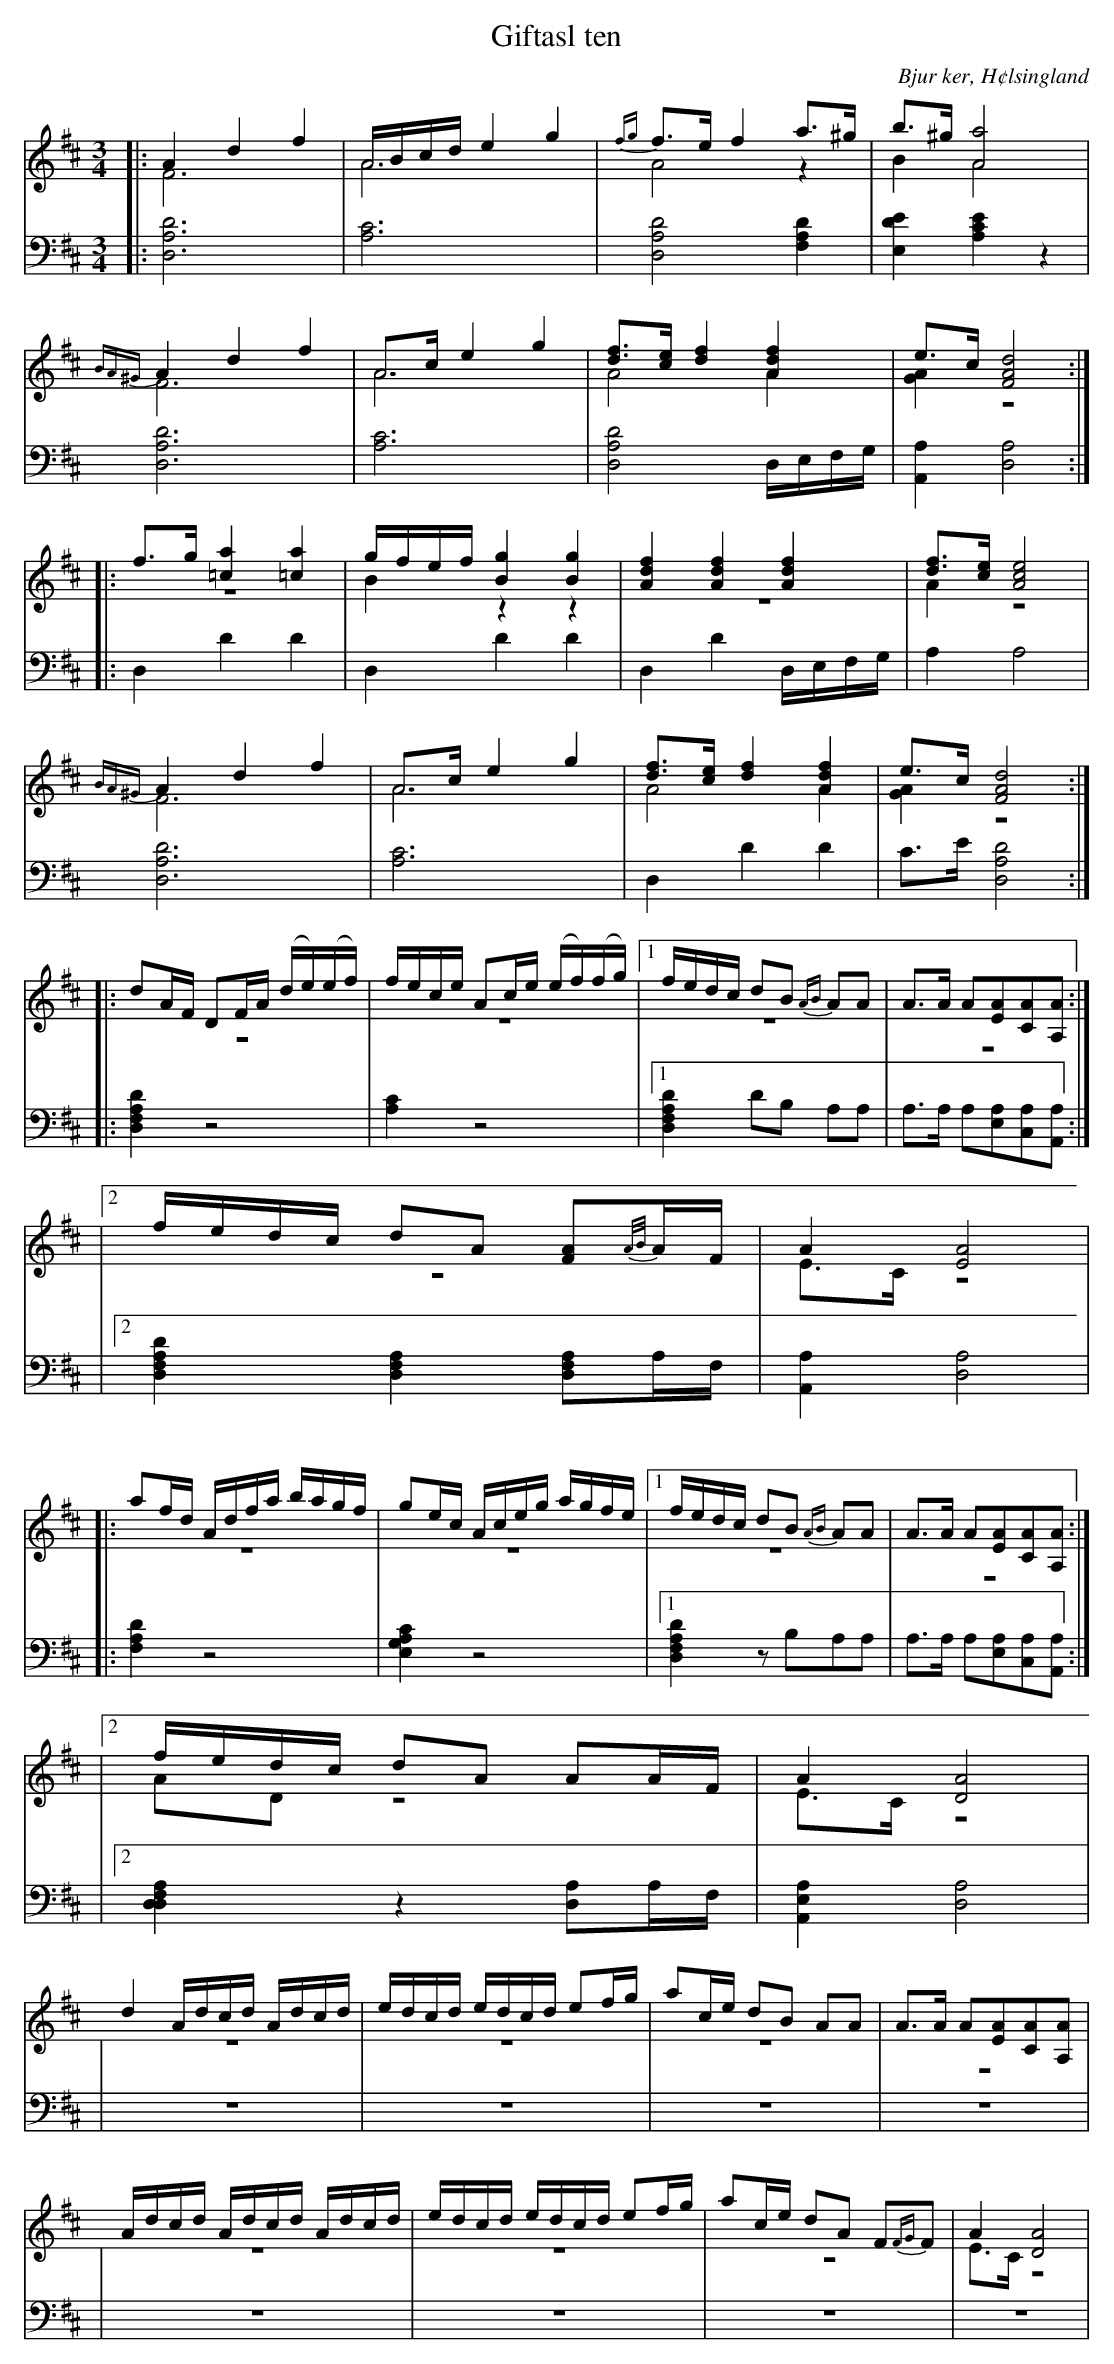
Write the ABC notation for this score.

X:1
T: Giftasl ten
O: Bjur ker, H¢lsingland
M: 3/4
L: 1/8
K: D
V:1
V:2 merge
V:3
V:1
|: A2 d2 f2|A/B/c/d/ e2 g2|{fg}f>e f2 a>^g |b>^g [A4a4]|
 {BA^G}A2 d2 f2|A>c e2 g2|[df]>[ce] [d2f2] [A2d2f2]| e>c [F4A4d4]:|
|:f>g [=c2a2] [=c2a2]|g/f/e/f/ [B2g2] [B2g2]|[A2d2f2] [A2d2f2] [A2d2f2] |[df]>[ce] [A4c4e4]|
{BA^G}A2 d2 f2|A>c e2 g2|[df]>[ce] [d2f2] [A2d2f2]| e>c [F4A4d4]:|
|:dA/F/ DF/A/ (d/e/)(e/f/)|f/e/c/e/ Ac/e/ (e/f/)(f/g/)|1 f/e/d/c/ dB {AB}AA|A>A A[EA][CA][A,A]:|
|2 f/e/d/c/ dA [FA]{A/B/}A/F/|A2 [E4A4]|
|:af/d/ A/d/f/a/ b/a/g/f/|ge/c/ A/c/e/g/ a/g/f/e/|1 f/e/d/c/ dB {AB}AA|A>A A[EA][CA][A,A]:|
|2 f/e/d/c/ dA AA/F/| A2 [D4A4]|
d2 A/d/c/d/ A/d/c/d/|e/d/c/d/ e/d/c/d/ ef/g/|ac/e/ dB AA|A>A A[EA][CA][A,A]|
A/d/c/d/ A/d/c/d/ A/d/c/d/|e/d/c/d/ e/d/c/d/ ef/g/| ac/e/ dA F{FG}F|A2 [D4A4]|
V:2
|: F6| A6|A4 z2|B2 A4|
F6| A6|A4 A2|[G2A2] z4:|
|:z6|B2 z2 z2|z6|A2 z4|
F6|A6|A4 A2|[G2A2] z4:|
|:z6|z6|1 z6|z6:|
|2 z6|E>C z4|
|:z6|z6|1 z6|z6:|
|2 AD z4|E>C z4|
|z6|z6|z6|z6|
|z6|z6|z6|E>C z4|
V:3 clef=bass
|: [D,6A,6D6]| [A,6C6]|[D,4A,4D4] [F,2A,2D2]|[E,2D2E2] [A,2C2E2] z2|
[D,6A,6D6]| [A,6C6]|[D,4A,4D4] D,/E,/F,/G,/|[A,,2A,2] [D,4A,4] :|
|:D,2 D2 D2|D,2 D2 D2|D,2 D2 D,/E,/F,/G,/|A,2 A,4|
[D,6A,6D6]|[A,6C6]| D,2 D2 D2|C>E [D,4A,4D4] :|
|:[D,2F,2A,2D2] z4|[A,2C2] z4|1 [D,2F,2A,2D2] DB, A,A,|A,>A, A,[E,A,][C,A,][A,,A,]:|
|2 [D,2F,2A,2D2] [D,2F,2A,2] [D,F,A,]A,/F,/ |[A,,2A,2] [D,4A,4]|
|:[F,2A,2D2] z4|[E,2G,2A,2C2] z4|1 [D,2F,2A,2D2] zB,A,A,|A,>A, A,[E,A,][C,A,][A,,A,]:|
|2 [D,2F,2A,2D,2] z2 [D,A,]A,/F,/| [A,,2E,2A,2] [D,4A,4]|
|z6|z6|z6|z6|
|z6|z6|z6|z6|
